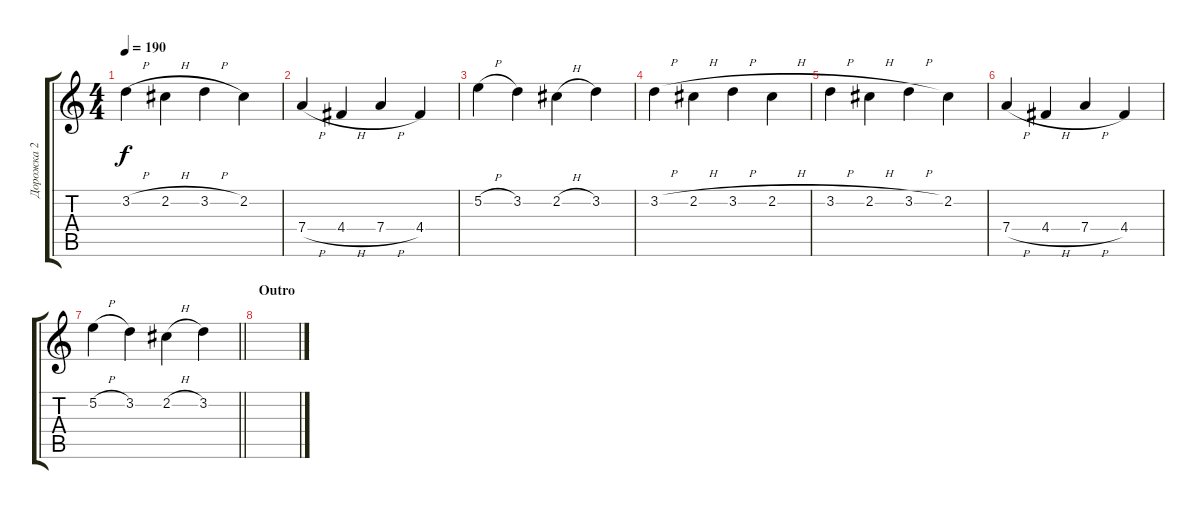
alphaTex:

\track ("Дорожка 2" "Дорожка 2") {instrument distortionguitar}
\staff {score tabs}
\tuning (E4 B3 G3 D3 A2 Db2) {hide}
\ts (4 4)
\tempo 190
\clef g2
\ks c
3.2{h}.4{dy f} 2.2{h}.4 3.2{h}.4 2.2.4 |
7.4{h}.4 4.4{h}.4 7.4{h}.4 4.4.4 |
5.2{h}.4 3.2.4 2.2{h}.4 3.2.4 |
3.2{h}.4 2.2{h}.4 3.2{h}.4 2.2{h}.4 |
3.2{h}.4 2.2{h}.4 3.2{h}.4 2.2.4 |
7.4{h}.4 4.4{h}.4 7.4{h}.4 4.4.4 |
\barLineRight lightlight
5.2{h}.4 3.2.4 2.2{h}.4 3.2.4 |
\section ("" "Outro")
